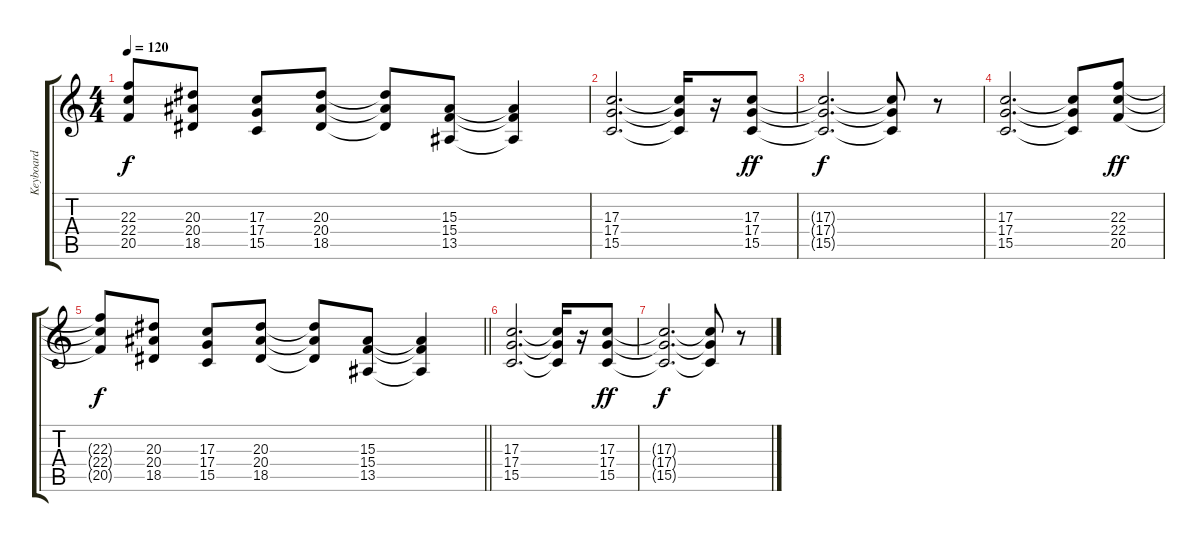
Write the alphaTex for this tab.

\track ("Keyboard" "Keyboard") {instrument rockorgan}
\staff {score tabs}
\tuning (E4 B3 G3 D3 A2 E2) {hide}
\ts (4 4)
\tempo 120
\clef g2
\ks c
(22.3{t} 22.4{t} 20.5{t}).8{dy f} (20.3 20.4 18.5).8 (17.3 17.4 15.5).8 (20.3 20.4 18.5).8 (20.3{t} 20.4{t} 18.5{t}).8 (15.3 15.4 13.5).8 (15.3{t} 15.4{t} 13.5{t}).4 |
(17.3 17.4 15.5).2{d volume 2} (17.3{t} 17.4{t} 15.5{t}).16 r.16 (17.3 17.4 15.5).8{dy ff} |
(17.3{t} 17.4{t} 15.5{t}).2{d dy f} (17.3{t} 17.4{t} 15.5{t}).8 r.8 |
(17.3 17.4 15.5).2{d} (17.3{t} 17.4{t} 15.5{t}).8 (22.3 22.4 20.5).8{dy ff} |
\barLineRight lightlight
(22.3{t} 22.4{t} 20.5{t}).8{dy f} (20.3 20.4 18.5).8 (17.3 17.4 15.5).8 (20.3 20.4 18.5).8 (20.3{t} 20.4{t} 18.5{t}).8 (15.3 15.4 13.5).8 (15.3{t} 15.4{t} 13.5{t}).4 |
(17.3 17.4 15.5).2{d volume 0} (17.3{t} 17.4{t} 15.5{t}).16 r.16 (17.3 17.4 15.5).8{dy ff} |
(17.3{t} 17.4{t} 15.5{t}).2{d dy f} (17.3{t} 17.4{t} 15.5{t}).8 r.8
